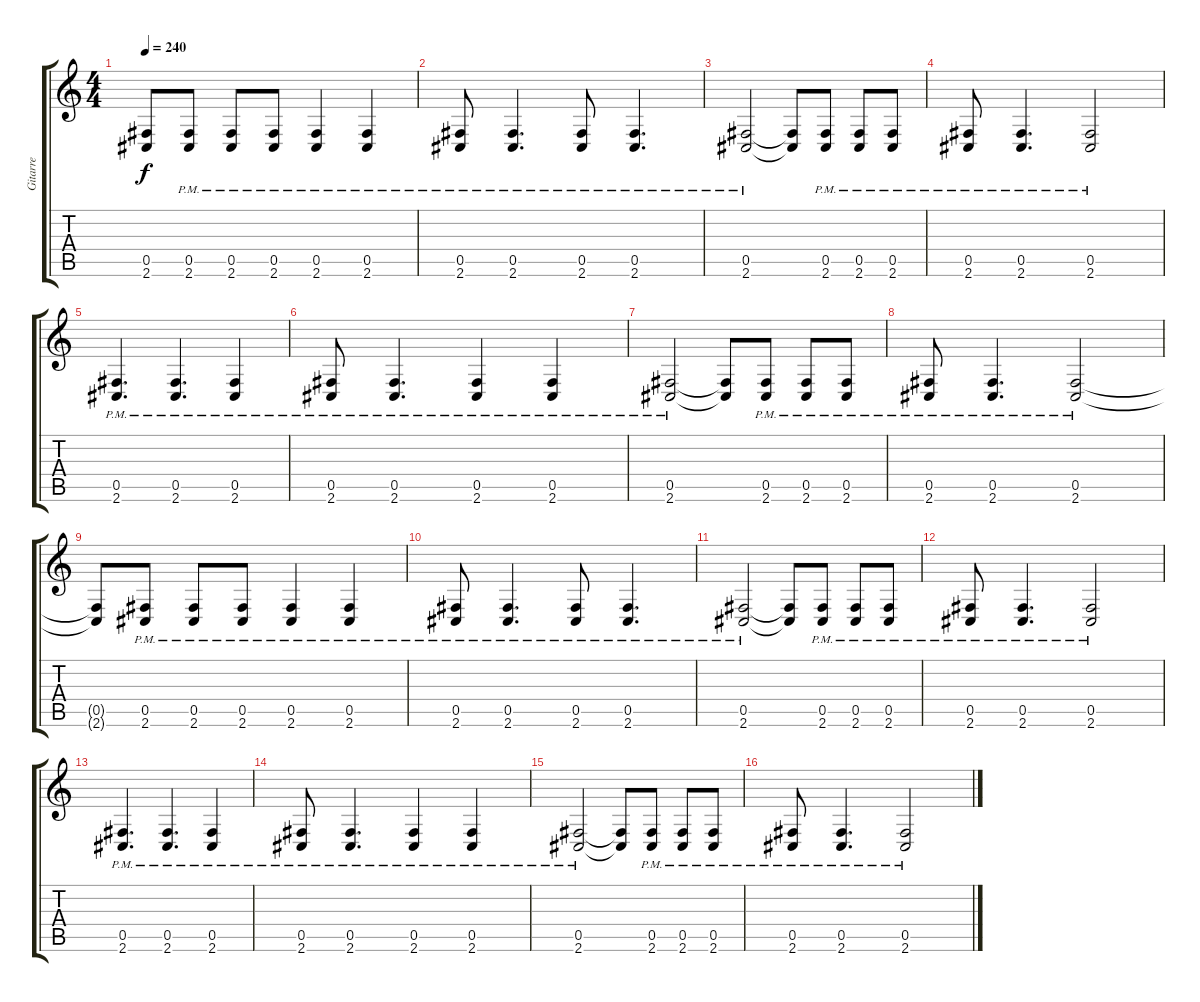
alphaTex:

\track ("Gitarre" "Gitarre") {instrument distortionguitar}
\staff {score tabs}
\tuning (Db4 Ab3 E3 B2 Gb2 B1) {hide}
\ts (4 4)
\tempo 240
\clef g2
\ks c
(0.5{t} 2.6{t}).8{dy f} (0.5{pm} 2.6{pm}).8 (0.5{pm} 2.6{pm}).8 (0.5{pm} 2.6{pm}).8 (0.5{pm} 2.6{pm}).4 (0.5{pm} 2.6{pm}).4 |
(0.5{pm} 2.6{pm}).8 (0.5{pm} 2.6{pm}).4{d} (0.5{pm} 2.6{pm}).8 (0.5{pm} 2.6{pm}).4{d} |
(0.5{pm} 2.6{pm}).2 (0.5{t} 2.6{t}).8 (0.5{pm} 2.6{pm}).8 (0.5{pm} 2.6{pm}).8 (0.5{pm} 2.6{pm}).8 |
(0.5{pm} 2.6{pm}).8 (0.5{pm} 2.6{pm}).4{d} (0.5{pm} 2.6{pm}).2 |
(0.5{pm} 2.6{pm}).4{d} (0.5{pm} 2.6{pm}).4{d} (0.5{pm} 2.6{pm}).4 |
(0.5{pm} 2.6{pm}).8 (0.5{pm} 2.6{pm}).4{d} (0.5{pm} 2.6{pm}).4 (0.5{pm} 2.6{pm}).4 |
(0.5{pm} 2.6{pm}).2 (0.5{t} 2.6{t}).8 (0.5{pm} 2.6{pm}).8 (0.5{pm} 2.6{pm}).8 (0.5{pm} 2.6{pm}).8 |
(0.5{pm} 2.6{pm}).8 (0.5{pm} 2.6{pm}).4{d} (0.5{pm} 2.6{pm}).2 |
(0.5{t} 2.6{t}).8 (0.5{pm} 2.6{pm}).8 (0.5{pm} 2.6{pm}).8 (0.5{pm} 2.6{pm}).8 (0.5{pm} 2.6{pm}).4 (0.5{pm} 2.6{pm}).4 |
(0.5{pm} 2.6{pm}).8 (0.5{pm} 2.6{pm}).4{d} (0.5{pm} 2.6{pm}).8 (0.5{pm} 2.6{pm}).4{d} |
(0.5{pm} 2.6{pm}).2 (0.5{t} 2.6{t}).8 (0.5{pm} 2.6{pm}).8 (0.5{pm} 2.6{pm}).8 (0.5{pm} 2.6{pm}).8 |
(0.5{pm} 2.6{pm}).8 (0.5{pm} 2.6{pm}).4{d} (0.5{pm} 2.6{pm}).2 |
(0.5{pm} 2.6{pm}).4{d} (0.5{pm} 2.6{pm}).4{d} (0.5{pm} 2.6{pm}).4 |
(0.5{pm} 2.6{pm}).8 (0.5{pm} 2.6{pm}).4{d} (0.5{pm} 2.6{pm}).4 (0.5{pm} 2.6{pm}).4 |
(0.5{pm} 2.6{pm}).2 (0.5{t} 2.6{t}).8 (0.5{pm} 2.6{pm}).8 (0.5{pm} 2.6{pm}).8 (0.5{pm} 2.6{pm}).8 |
(0.5{pm} 2.6{pm}).8 (0.5{pm} 2.6{pm}).4{d} (0.5{pm} 2.6{pm}).2
